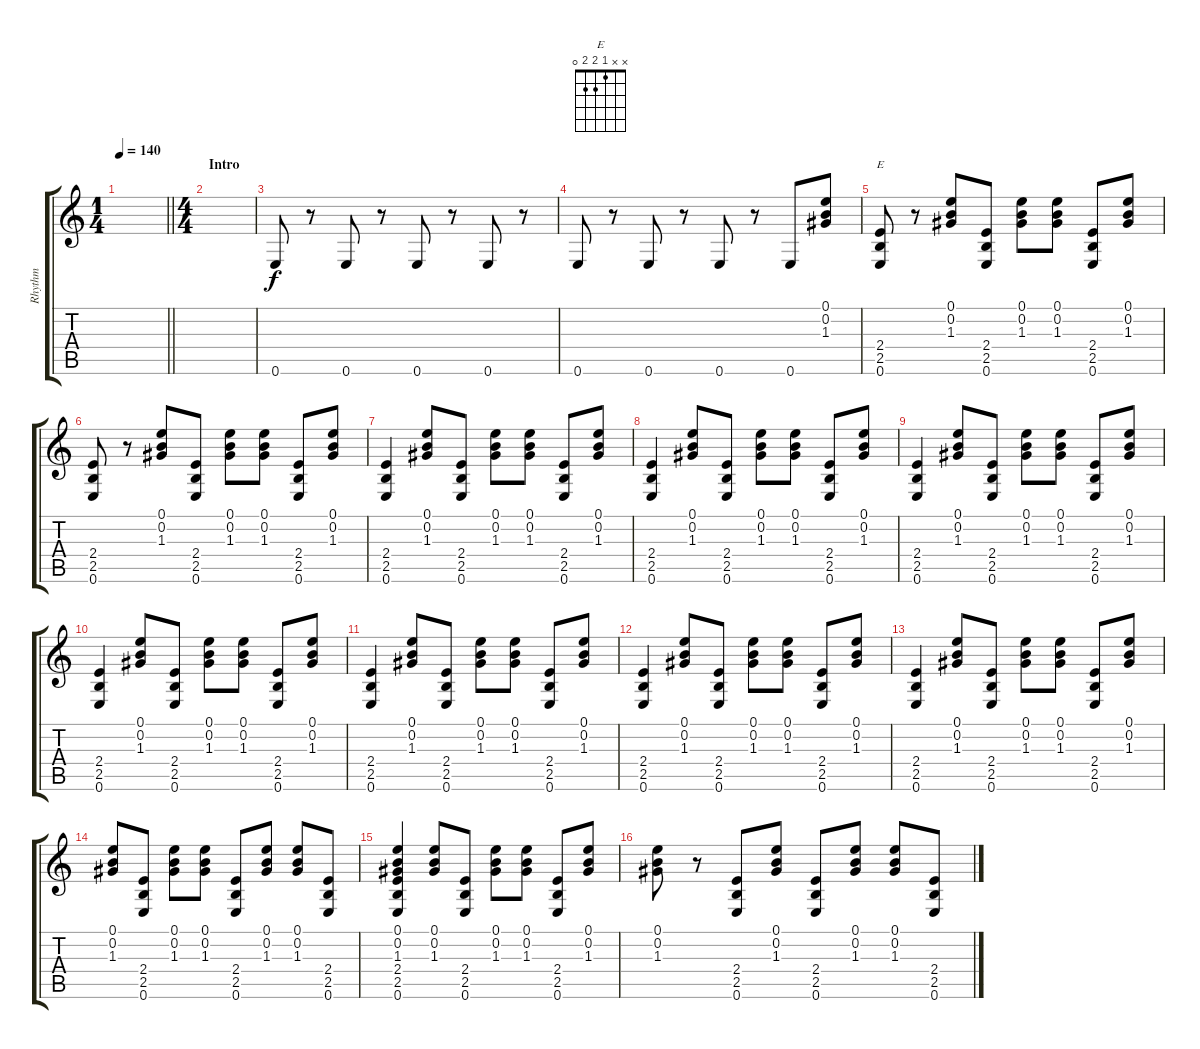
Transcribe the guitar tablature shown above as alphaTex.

\track ("Rhythm" "Rhythm") {instrument acousticguitarsteel}
\staff {score tabs}
\tuning (E4 B3 G3 D3 A2 E2) {hide}
\chord ("E" x x 1 2 2 0)
\ts (1 4)
\tempo 140
\clef g2
\barLineRight lightlight
\ks c
|
\ts (4 4)
\section ("" "Intro")
|
0.6.8 r.8 0.6.8 r.8 0.6.8 r.8 0.6.8 r.8 |
0.6.8 r.8 0.6.8 r.8 0.6.8 r.8 0.6.8 (0.1 0.2 1.3).8 |
(2.4 2.5 0.6).8{ch "E"} r.8 (0.1 0.2 1.3).8 (2.4 2.5 0.6).8 (0.1 0.2 1.3).8 (0.1 0.2 1.3).8 (2.4 2.5 0.6).8 (0.1 0.2 1.3).8 |
(2.4 2.5 0.6).8 r.8 (0.1 0.2 1.3).8 (2.4 2.5 0.6).8 (0.1 0.2 1.3).8 (0.1 0.2 1.3).8 (2.4 2.5 0.6).8 (0.1 0.2 1.3).8 |
(2.4 2.5 0.6).4 (0.1 0.2 1.3).8 (2.4 2.5 0.6).8 (0.1 0.2 1.3).8 (0.1 0.2 1.3).8 (2.4 2.5 0.6).8 (0.1 0.2 1.3).8 |
(2.4 2.5 0.6).4 (0.1 0.2 1.3).8 (2.4 2.5 0.6).8 (0.1 0.2 1.3).8 (0.1 0.2 1.3).8 (2.4 2.5 0.6).8 (0.1 0.2 1.3).8 |
(2.4 2.5 0.6).4 (0.1 0.2 1.3).8 (2.4 2.5 0.6).8 (0.1 0.2 1.3).8 (0.1 0.2 1.3).8 (2.4 2.5 0.6).8 (0.1 0.2 1.3).8 |
(2.4 2.5 0.6).4 (0.1 0.2 1.3).8 (2.4 2.5 0.6).8 (0.1 0.2 1.3).8 (0.1 0.2 1.3).8 (2.4 2.5 0.6).8 (0.1 0.2 1.3).8 |
(2.4 2.5 0.6).4 (0.1 0.2 1.3).8 (2.4 2.5 0.6).8 (0.1 0.2 1.3).8 (0.1 0.2 1.3).8 (2.4 2.5 0.6).8 (0.1 0.2 1.3).8 |
(2.4 2.5 0.6).4 (0.1 0.2 1.3).8 (2.4 2.5 0.6).8 (0.1 0.2 1.3).8 (0.1 0.2 1.3).8 (2.4 2.5 0.6).8 (0.1 0.2 1.3).8 |
(2.4 2.5 0.6).4 (0.1 0.2 1.3).8 (2.4 2.5 0.6).8 (0.1 0.2 1.3).8 (0.1 0.2 1.3).8 (2.4 2.5 0.6).8 (0.1 0.2 1.3).8 |
(0.1 0.2 1.3).8 (2.4 2.5 0.6).8 (0.1 0.2 1.3).8 (0.1 0.2 1.3).8 (2.4 2.5 0.6).8 (0.1 0.2 1.3).8 (0.1 0.2 1.3).8 (2.4 2.5 0.6).8 |
(0.1 0.2 1.3 2.4 2.5 0.6).4 (0.1 0.2 1.3).8 (2.4 2.5 0.6).8 (0.1 0.2 1.3).8 (0.1 0.2 1.3).8 (2.4 2.5 0.6).8 (0.1 0.2 1.3).8 |
(0.1 0.2 1.3).8 r.8 (2.4 2.5 0.6).8 (0.1 0.2 1.3).8 (2.4 2.5 0.6).8 (0.1 0.2 1.3).8 (0.1 0.2 1.3).8 (2.4 2.5 0.6).8
